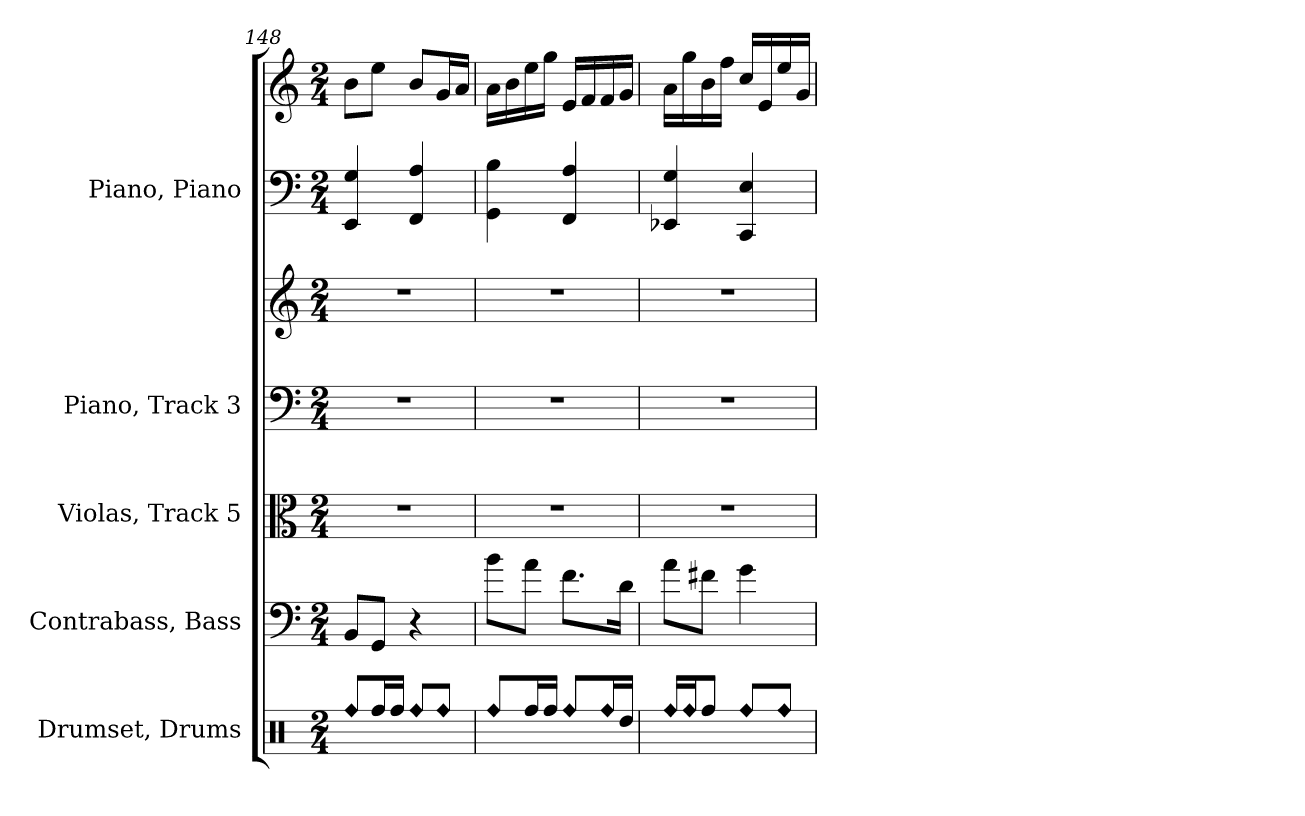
**kern	**kern	**kern	**kern	**kern	**kern	**kern
*part5	*part4	*part3	*part2	*part2	*part1	*part1
*staff7	*staff6	*staff5	*staff4	*staff3	*staff2	*staff1
*I"Drumset, Drums	*I"Contrabass, Bass	*I"Violas, Track  5	*I"Piano, Track  3	*	*I"Piano, Piano	*
*I'D. Set	*I'Cb.	*I'Vlas.	*I'Pno.	*	*I'Pno.	*
*clefX	*clefF4	*clefC3	*clefF4	*clefG2	*clefF4	*clefG2
*	*ITrd7c12	*	*	*	*	*
*k[]	*k[]	*k[]	*k[]	*k[]	*k[]	*k[]
*M2/4	*M2/4	*M2/4	*M2/4	*M2/4	*M2/4	*M2/4
=148	=148	=148	=148	=148	=148	=148
!LO:N:head=diamond	!	!	!	!	!	!
8Rff/L	8BBB/L	2r	2r	2r	4EE/ 4G/	8b\L
16Rff/L	8GGG/J	.	.	.	.	8ee\J
16Rff/JJ	.	.	.	.	.	.
!LO:N:head=diamond	!	!	!	!	!	!
8Rff/L	4r	.	.	.	4FF/ 4A/	8b/L
!LO:N:head=diamond	!	!	!	!	!	!
8Rff/J	.	.	.	.	.	16g/L
.	.	.	.	.	.	16a/JJ
!!LO:LB:g=z
=149	=149	=149	=149	=149	=149	=149
!LO:N:head=diamond	!	!	!	!	!	!
8Rff/L	8B\L	2r	2r	2r	4GG\ 4B\	16a\LL
.	.	.	.	.	.	16b\
16Rff/L	8A\J	.	.	.	.	16ee\
16Rff/JJ	.	.	.	.	.	16gg\JJ
!LO:N:head=diamond	!	!	!	!	!	!
8Rff/L	8.F\L	.	.	.	4FF/ 4A/	16e/LL
.	.	.	.	.	.	16f/
!LO:N:head=diamond	!	!	!	!	!	!
16Rff/L	.	.	.	.	.	16f/
16Rdd/JJ	16D\Jk	.	.	.	.	16g/JJ
=150	=150	=150	=150	=150	=150	=150
!LO:N:head=diamond	!	!	!	!	!	!
16Rff/LL	8A\L	2r	2r	2r	4EE-X/ 4G/	16a\LL
!LO:N:head=diamond	!	!	!	!	!	!
16Rff/J	.	.	.	.	.	16gg\
8Rff/J	8F#X\J	.	.	.	.	16b\
.	.	.	.	.	.	16ff\JJ
!LO:N:head=diamond	!	!	!	!	!	!
8Rff/L	4G\	.	.	.	4CC/ 4E/	16cc/LL
.	.	.	.	.	.	16e/
!LO:N:head=diamond	!	!	!	!	!	!
8Rff/J	.	.	.	.	.	16ee/
.	.	.	.	.	.	16g/JJ
=	=	=	=	=	=	=
*-	*-	*-	*-	*-	*-	*-
